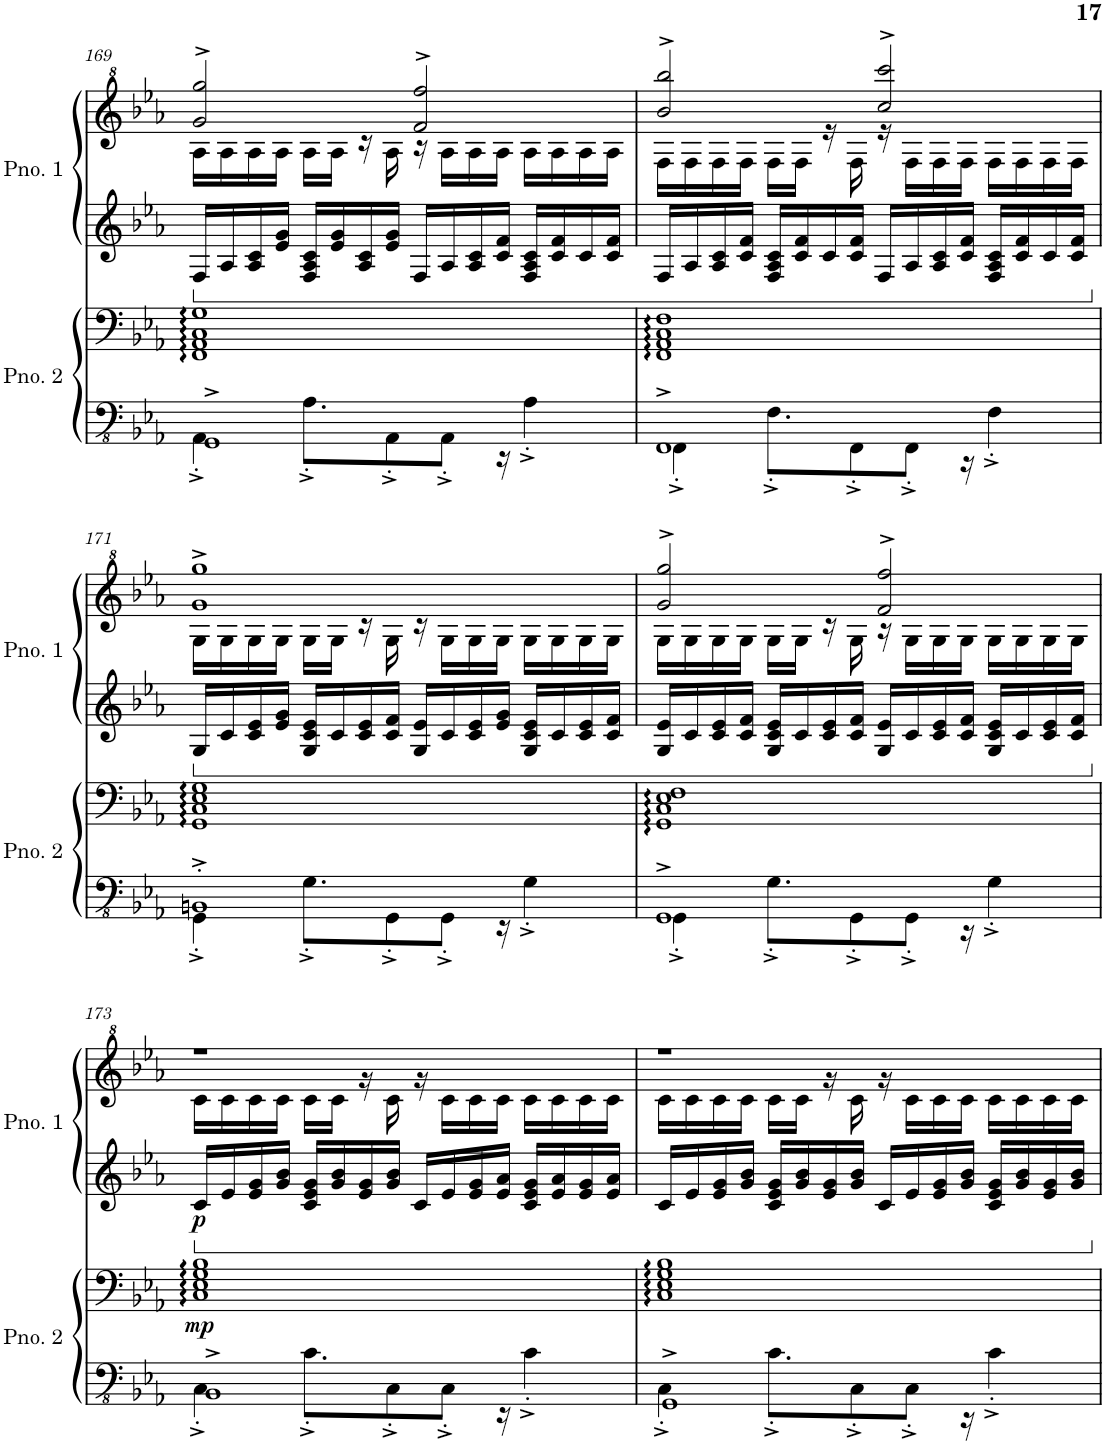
**kern	**kern	**dynam	**kern	**kern	**dynam
*part2	*part2	*part2	*part1	*part1	*part1
*staff4	*staff3	*staff3/4	*staff2	*staff1	*staff1/2
*I"Piano 2	*	*	*I"Piano 1	*	*
*I'Pno. 2	*	*	*I'Pno. 1	*	*
!!LO:PB:g=z
*clefFv4	*clefF4	*	*clefG2	*clefG^2	*
*k[b-e-a-]	*k[b-e-a-]	*	*k[b-e-a-]	*k[b-e-a-]	*
*M4/4	*M4/4	*	*M4/4	*M4/4	*
=169	=169	=169	=169	=169	=169
*^	*	*	*	*^	*
1GGG^	4AAA-'^\	1FF 1AA- 1C 1G	.	16F/LL	2gg/^ 2ggg/^	16a-\LL	.
.	.	.	.	16A-/	.	16a-\	.
.	.	.	.	16A-/ 16c/	.	16a-\	.
.	.	.	.	16e-/ 16g/JJ	.	16a-\JJ	.
.	8.AA-'^\L	.	.	16F/ 16A-/ 16c/LL	.	16a-\LL	.
.	.	.	.	16e-/ 16g/	.	16a-\JJ	.
.	.	.	.	16A-/ 16c/	.	16r	.
.	8AAA-'^\	.	.	16e-/ 16g/JJ	.	16a-\	.
.	.	.	.	16F/LL	2ff/^ 2fff/^	16r	.
.	8AAA-'^\J	.	.	16A-/	.	16a-\LL	.
.	.	.	.	16A-/ 16c/	.	16a-\	.
.	16r	.	.	16c/ 16f/JJ	.	16a-\JJ	.
.	4AA-'^\	.	.	16F/ 16A-/ 16c/LL	.	16a-\LL	.
.	.	.	.	16c/ 16f/	.	16a-\	.
.	.	.	.	16c/	.	16a-\	.
.	.	.	.	16c/ 16f/JJ	.	16a-\JJ	.
=170	=170	=170	=170	=170	=170	=170	=170
1FFF^	4FFF'^\	1FF 1AA- 1C 1F	.	16F/LL	2bb-/^ 2bbb-/^	16f\LL	.
.	.	.	.	16A-/	.	16f\	.
.	.	.	.	16A-/ 16c/	.	16f\	.
.	.	.	.	16c/ 16f/JJ	.	16f\JJ	.
.	8.FF'^\L	.	.	16F/ 16A-/ 16c/LL	.	16f\LL	.
.	.	.	.	16c/ 16f/	.	16f\JJ	.
.	.	.	.	16c/	.	16r	.
.	8FFF'^\	.	.	16c/ 16f/JJ	.	16f\	.
.	.	.	.	16F/LL	2ccc/^ 2cccc/^	16r	.
.	8FFF'^\J	.	.	16A-/	.	16f\LL	.
.	.	.	.	16A-/ 16c/	.	16f\	.
.	16r	.	.	16c/ 16f/JJ	.	16f\JJ	.
.	4FF'^\	.	.	16F/ 16A-/ 16c/LL	.	16f\LL	.
.	.	.	.	16c/ 16f/	.	16f\	.
.	.	.	.	16c/	.	16f\	.
.	.	.	.	16c/ 16f/JJ	.	16f\JJ	.
!!LO:LB:g=z	!!
=171	=171	=171	=171	=171	=171	=171	=171
1BBBn^'	4GGG'^\	1GG 1C 1E- 1G	.	16G/LL	1gg^ 1ggg^	16g\LL	.
.	.	.	.	16c/	.	16g\	.
.	.	.	.	16c/ 16e-/	.	16g\	.
.	.	.	.	16e-/ 16g/JJ	.	16g\JJ	.
.	8.GG'^\L	.	.	16G/ 16c/ 16e-/LL	.	16g\LL	.
.	.	.	.	16c/	.	16g\JJ	.
.	.	.	.	16c/ 16e-/	.	16r	.
.	8GGG'^\	.	.	16c/ 16f/JJ	.	16g\	.
.	.	.	.	16G/ 16e-/LL	.	16r	.
.	8GGG'^\J	.	.	16c/	.	16g\LL	.
.	.	.	.	16c/ 16e-/	.	16g\	.
.	16r	.	.	16e-/ 16g/JJ	.	16g\JJ	.
.	4GG'^\	.	.	16G/ 16c/ 16e-/LL	.	16g\LL	.
.	.	.	.	16c/	.	16g\	.
.	.	.	.	16c/ 16e-/	.	16g\	.
.	.	.	.	16c/ 16f/JJ	.	16g\JJ	.
=172	=172	=172	=172	=172	=172	=172	=172
1GGG^	4GGG'^\	1GG 1C 1E- 1F	.	16G/ 16e-/LL	2gg/^ 2ggg/^	16g\LL	.
.	.	.	.	16c/	.	16g\	.
.	.	.	.	16c/ 16e-/	.	16g\	.
.	.	.	.	16c/ 16f/JJ	.	16g\JJ	.
.	8.GG'^\L	.	.	16G/ 16c/ 16e-/LL	.	16g\LL	.
.	.	.	.	16c/	.	16g\JJ	.
.	.	.	.	16c/ 16e-/	.	16r	.
.	8GGG'^\	.	.	16c/ 16f/JJ	.	16g\	.
.	.	.	.	16G/ 16e-/LL	2ff/^ 2fff/^	16r	.
.	8GGG'^\J	.	.	16c/	.	16g\LL	.
.	.	.	.	16c/ 16e-/	.	16g\	.
.	16r	.	.	16c/ 16f/JJ	.	16g\JJ	.
.	4GG'^\	.	.	16G/ 16c/ 16e-/LL	.	16g\LL	.
.	.	.	.	16c/	.	16g\	.
.	.	.	.	16c/ 16e-/	.	16g\	.
.	.	.	.	16c/ 16f/JJ	.	16g\JJ	.
!!LO:LB:g=z	!!
=173	=173	=173	=173	=173	=173	=173	=173
!	!	!	!LO:DY:b	!	!	!	!LO:DY:b=2
1BBB-^	4CC'^\	1C 1E- 1G 1B-	mp	16c/LL	1r	16cc\LL	p
.	.	.	.	16e-/	.	16cc\	.
.	.	.	.	16e-/ 16g/	.	16cc\	.
.	.	.	.	16g/ 16b-/JJ	.	16cc\JJ	.
.	8.C'^\L	.	.	16c/ 16e-/ 16g/LL	.	16cc\LL	.
.	.	.	.	16g/ 16b-/	.	16cc\JJ	.
.	.	.	.	16e-/ 16g/	.	16r	.
.	8CC'^\	.	.	16g/ 16b-/JJ	.	16cc\	.
.	.	.	.	16c/LL	.	16r	.
.	8CC'^\J	.	.	16e-/	.	16cc\LL	.
.	.	.	.	16e-/ 16g/	.	16cc\	.
.	16r	.	.	16e-/ 16a-/JJ	.	16cc\JJ	.
.	4C'^\	.	.	16c/ 16e-/ 16g/LL	.	16cc\LL	.
.	.	.	.	16e-/ 16a-/	.	16cc\	.
.	.	.	.	16e-/ 16g/	.	16cc\	.
.	.	.	.	16e-/ 16a-/JJ	.	16cc\JJ	.
=174	=174	=174	=174	=174	=174	=174	=174
1GGG^	4CC'^\	1C 1E- 1G 1B-	.	16c/LL	1r	16cc\LL	.
.	.	.	.	16e-/	.	16cc\	.
.	.	.	.	16e-/ 16g/	.	16cc\	.
.	.	.	.	16g/ 16b-/JJ	.	16cc\JJ	.
.	8.C'^\L	.	.	16c/ 16e-/ 16g/LL	.	16cc\LL	.
.	.	.	.	16g/ 16b-/	.	16cc\JJ	.
.	.	.	.	16e-/ 16g/	.	16r	.
.	8CC'^\	.	.	16g/ 16b-/JJ	.	16cc\	.
.	.	.	.	16c/LL	.	16r	.
.	8CC'^\J	.	.	16e-/	.	16cc\LL	.
.	.	.	.	16e-/ 16g/	.	16cc\	.
.	16r	.	.	16g/ 16b-/JJ	.	16cc\JJ	.
.	4C'^\	.	.	16c/ 16e-/ 16g/LL	.	16cc\LL	.
.	.	.	.	16g/ 16b-/	.	16cc\	.
.	.	.	.	16e-/ 16g/	.	16cc\	.
.	.	.	.	16g/ 16b-/JJ	.	16cc\JJ	.
*v	*v	*	*	*	*v	*v	*
=	=	=	=	=	=
*-	*-	*-	*-	*-	*-
